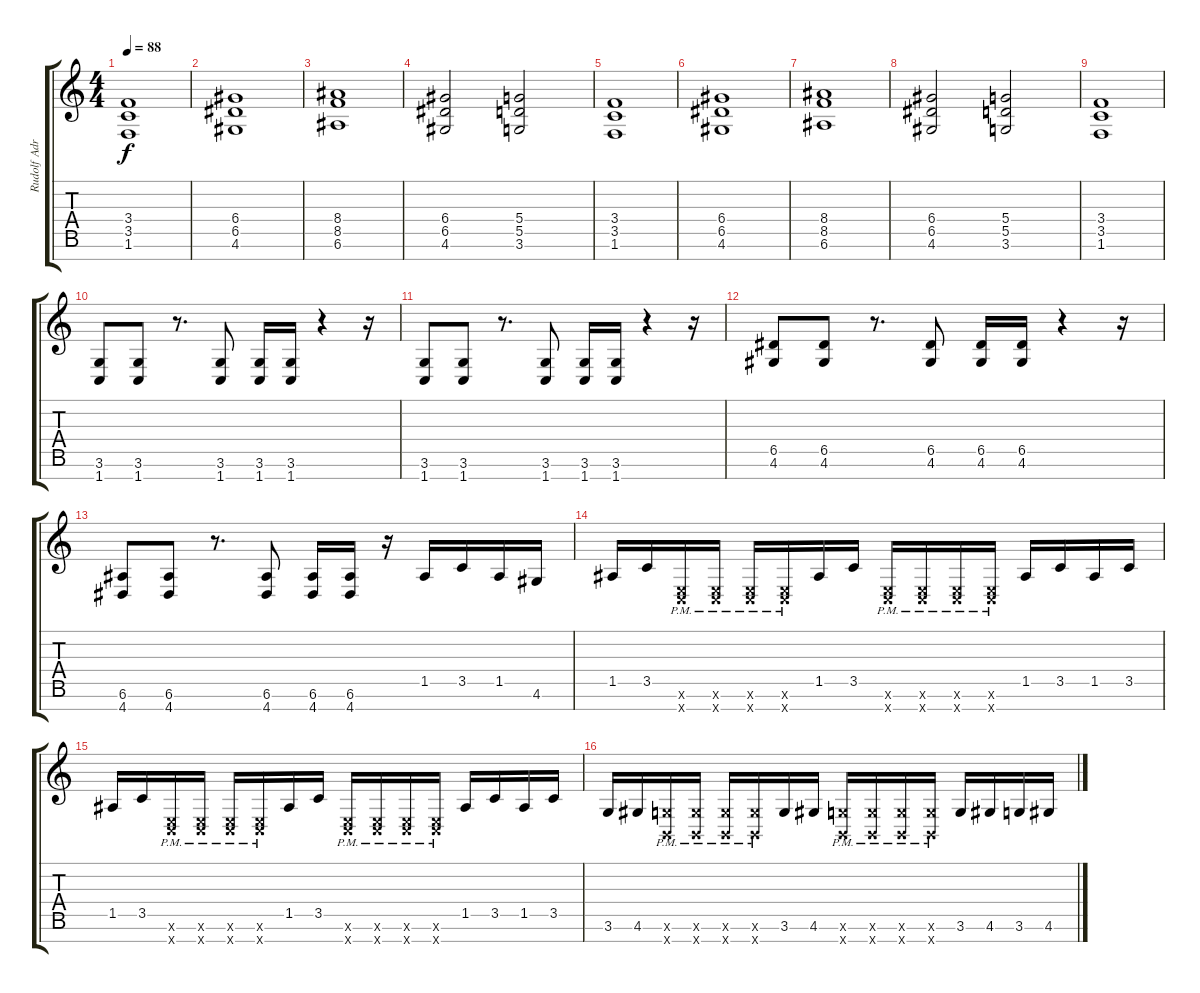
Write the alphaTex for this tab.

\track ("Rudolf Adrianus Jolie" "Rudolf Adr") {instrument distortionguitar}
\staff {score tabs}
\tuning (E4 B3 G3 D3 A2 E2 B1) {hide}
\ts (4 4)
\tempo 88
\clef g2
\ks c
(3.4 3.5 1.6).1{dy f instrument distortionguitar} |
(6.4 6.5 4.6).1 |
(8.4 8.5 6.6).1 |
(6.4 6.5 4.6).2 (5.4 5.5 3.6).2 |
(3.4 3.5 1.6).1 |
(6.4 6.5 4.6).1 |
(8.4 8.5 6.6).1 |
(6.4 6.5 4.6).2 (5.4 5.5 3.6).2 |
(3.4 3.5 1.6).1{instrument distortionguitar} |
(3.6 1.7).8 (3.6 1.7).8 r.8{d} (3.6 1.7).8 (3.6 1.7).16 (3.6 1.7).16 r.4 r.16 |
(3.6 1.7).8 (3.6 1.7).8 r.8{d} (3.6 1.7).8 (3.6 1.7).16 (3.6 1.7).16 r.4 r.16 |
(6.5 4.6).8 (6.5 4.6).8 r.8{d} (6.5 4.6).8 (6.5 4.6).16 (6.5 4.6).16 r.4 r.16 |
(6.6 4.7).8 (6.6 4.7).8 r.8{d} (6.6 4.7).8 (6.6 4.7).16 (6.6 4.7).16 r.16 1.5.16 3.5.16 1.5.16 4.6.16 |
1.5.16 3.5.16 (0.6{x} 1.7{pm x}).16 (0.6{x} 1.7{pm x}).16 (0.6{x} 1.7{pm x}).16 (0.6{x} 1.7{pm x}).16 1.5.16 3.5.16 (0.6{x} 1.7{pm x}).16 (0.6{x} 1.7{pm x}).16 (0.6{x} 1.7{pm x}).16 (0.6{x} 1.7{pm x}).16 1.5.16 3.5.16 1.5.16 3.5.16 |
1.5.16 3.5.16 (0.6{x} 1.7{pm x}).16 (0.6{x} 1.7{pm x}).16 (0.6{x} 1.7{pm x}).16 (0.6{x} 1.7{pm x}).16 1.5.16 3.5.16 (0.6{x} 1.7{pm x}).16 (0.6{x} 1.7{pm x}).16 (0.6{x} 1.7{pm x}).16 (0.6{x} 1.7{pm x}).16 1.5.16 3.5.16 1.5.16 3.5.16 |
3.6.16 4.6.16 (3.6{pm x} 0.7{x}).16 (3.6{pm x} 0.7{x}).16 (3.6{pm x} 0.7{x}).16 (3.6{pm x} 0.7{x}).16 3.6.16 4.6.16 (3.6{pm x} 0.7{x}).16 (3.6{pm x} 0.7{x}).16 (3.6{pm x} 0.7{x}).16 (3.6{pm x} 0.7{x}).16 3.6.16 4.6.16 3.6.16 4.6.16
